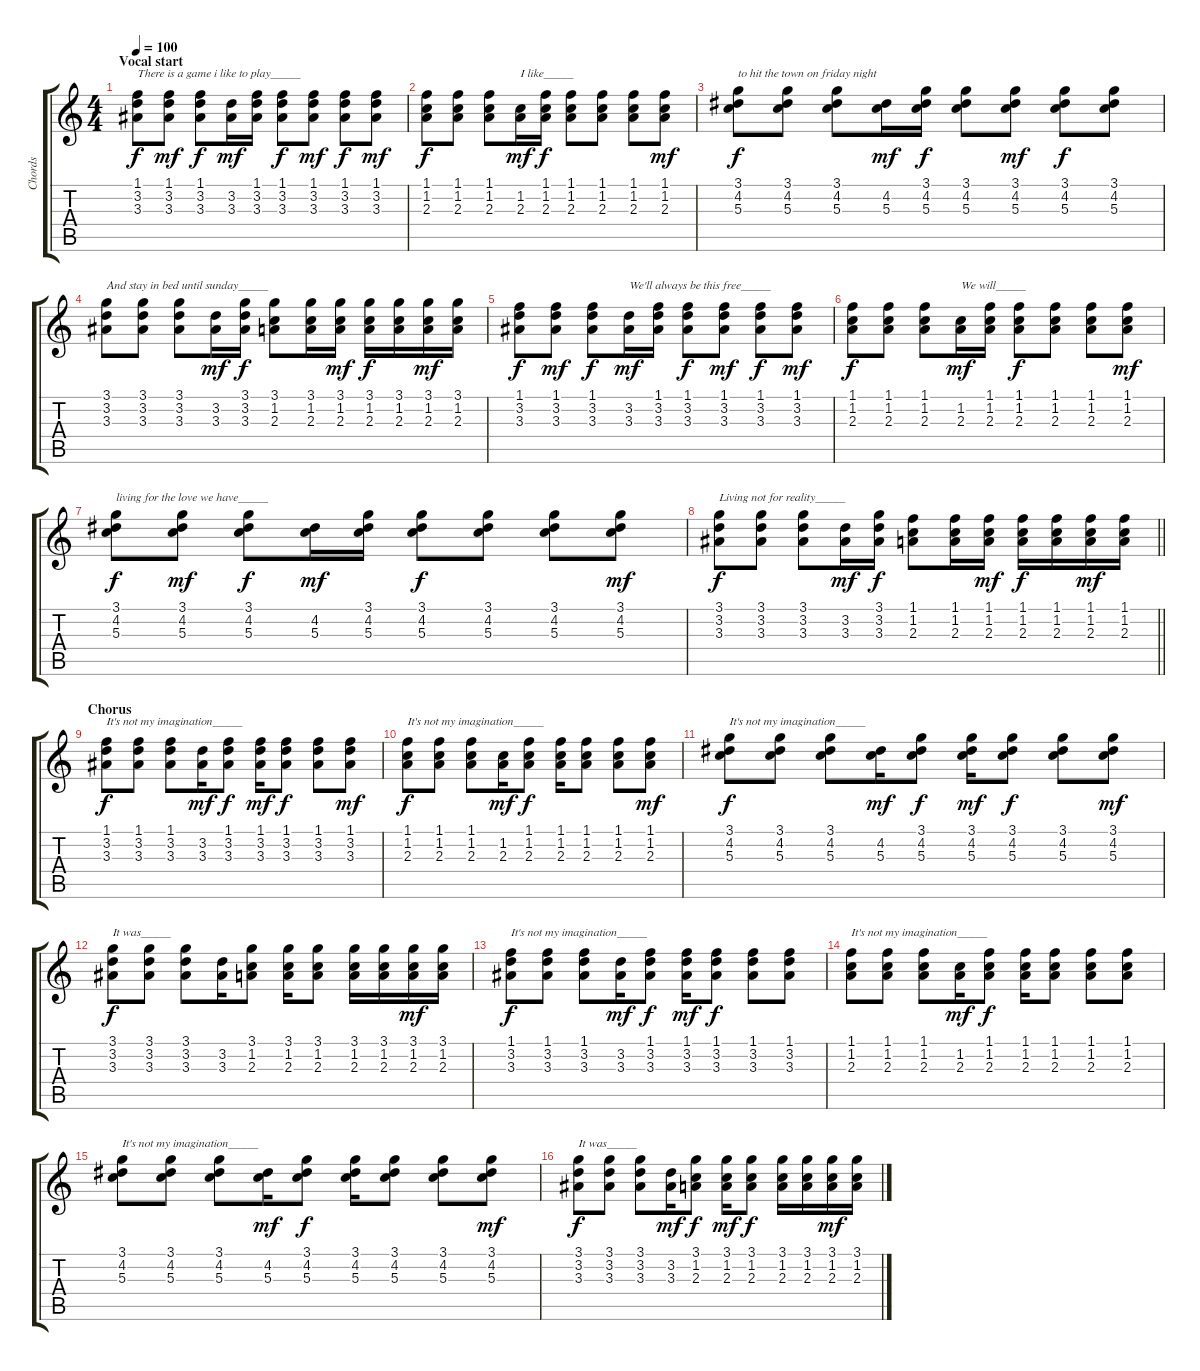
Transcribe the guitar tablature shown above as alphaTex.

\track ("Chords" "Chords") {instrument acousticguitarsteel}
\staff {score tabs}
\tuning (E4 B3 G3 D3 A2 E2) {hide}
\ts (4 4)
\section ("" "Vocal start")
\tempo 100
\clef g2
\ks c
(1.1 3.2 3.3).8{txt "There is a game i like to play_____" dy f} (1.1 3.2 3.3).8{dy mf} (1.1 3.2 3.3).8{dy f} (3.2 3.3).16{dy mf} (1.1 3.2 3.3).16 (1.1 3.2 3.3).8{dy f} (1.1 3.2 3.3).8{dy mf} (1.1 3.2 3.3).8{dy f} (1.1 3.2 3.3).8{dy mf} |
(1.1 1.2 2.3).8{dy f} (1.1 1.2 2.3).8 (1.1 1.2 2.3).8 (1.2 2.3).16{txt "I like_____" dy mf} (1.1 1.2 2.3).16{dy f} (1.1 1.2 2.3).8 (1.1 1.2 2.3).8 (1.1 1.2 2.3).8 (1.1 1.2 2.3).8{dy mf} |
(3.1 4.2 5.3).8{txt "to hit the town on friday night" dy f} (3.1 4.2 5.3).8 (3.1 4.2 5.3).8 (4.2 5.3).16{dy mf} (3.1 4.2 5.3).16{dy f} (3.1 4.2 5.3).8 (3.1 4.2 5.3).8{dy mf} (3.1 4.2 5.3).8{dy f} (3.1 4.2 5.3).8 |
(3.1 3.2 3.3).8{txt "And stay in bed until sunday_____"} (3.1 3.2 3.3).8 (3.1 3.2 3.3).8 (3.2 3.3).16{dy mf} (3.1 3.2 3.3).16{dy f} (3.1 1.2 2.3).8 (3.1 1.2 2.3).16 (3.1 1.2 2.3).16{dy mf} (3.1 1.2 2.3).16{dy f} (3.1 1.2 2.3).16 (3.1 1.2 2.3).16{dy mf} (3.1 1.2 2.3).16 |
(1.1 3.2 3.3).8{dy f} (1.1 3.2 3.3).8{dy mf} (1.1 3.2 3.3).8{dy f} (3.2 3.3).16{txt "We'll always be this free_____" dy mf} (1.1 3.2 3.3).16 (1.1 3.2 3.3).8{dy f} (1.1 3.2 3.3).8{dy mf} (1.1 3.2 3.3).8{dy f} (1.1 3.2 3.3).8{dy mf} |
(1.1 1.2 2.3).8{dy f} (1.1 1.2 2.3).8 (1.1 1.2 2.3).8 (1.2 2.3).16{txt "We will_____" dy mf} (1.1 1.2 2.3).16 (1.1 1.2 2.3).8{dy f} (1.1 1.2 2.3).8 (1.1 1.2 2.3).8 (1.1 1.2 2.3).8{dy mf} |
(3.1 4.2 5.3).8{txt "living for the love we have_____" dy f} (3.1 4.2 5.3).8{dy mf} (3.1 4.2 5.3).8{dy f} (4.2 5.3).16{dy mf} (3.1 4.2 5.3).16 (3.1 4.2 5.3).8{dy f} (3.1 4.2 5.3).8 (3.1 4.2 5.3).8 (3.1 4.2 5.3).8{dy mf} |
\barLineRight lightlight
(3.1 3.2 3.3).8{txt "Living not for reality_____" dy f} (3.1 3.2 3.3).8 (3.1 3.2 3.3).8 (3.2 3.3).16{dy mf} (3.1 3.2 3.3).16{dy f} (1.1 1.2 2.3).8 (1.1 1.2 2.3).16 (1.1 1.2 2.3).16{dy mf} (1.1 1.2 2.3).16{dy f} (1.1 1.2 2.3).16 (1.1 1.2 2.3).16{dy mf} (1.1 1.2 2.3).16 |
\section ("" "Chorus")
(1.1 3.2 3.3).8{txt "It's not my imagination_____" dy f} (1.1 3.2 3.3).8 (1.1 3.2 3.3).8 (3.2 3.3).16{dy mf} (1.1 3.2 3.3).8{dy f} (1.1 3.2 3.3).16{dy mf} (1.1 3.2 3.3).8{dy f} (1.1 3.2 3.3).8 (1.1 3.2 3.3).8{dy mf} |
(1.1 1.2 2.3).8{txt "It's not my imagination_____" dy f} (1.1 1.2 2.3).8 (1.1 1.2 2.3).8 (1.2 2.3).16{dy mf} (1.1 1.2 2.3).8{dy f} (1.1 1.2 2.3).16 (1.1 1.2 2.3).8 (1.1 1.2 2.3).8 (1.1 1.2 2.3).8{dy mf} |
(3.1 4.2 5.3).8{txt "It's not my imagination_____" dy f} (3.1 4.2 5.3).8 (3.1 4.2 5.3).8 (4.2 5.3).16{dy mf} (3.1 4.2 5.3).8{dy f} (3.1 4.2 5.3).16{dy mf} (3.1 4.2 5.3).8{dy f} (3.1 4.2 5.3).8 (3.1 4.2 5.3).8{dy mf} |
(3.1 3.2 3.3).8{txt "It was_____" dy f} (3.1 3.2 3.3).8 (3.1 3.2 3.3).8 (3.2 3.3).16 (3.1 1.2 2.3).8 (3.1 1.2 2.3).16 (3.1 1.2 2.3).8 (3.1 1.2 2.3).16 (3.1 1.2 2.3).16 (3.1 1.2 2.3).16{dy mf} (3.1 1.2 2.3).16 |
(1.1 3.2 3.3).8{txt "It's not my imagination_____" dy f} (1.1 3.2 3.3).8 (1.1 3.2 3.3).8 (3.2 3.3).16{dy mf} (1.1 3.2 3.3).8{dy f} (1.1 3.2 3.3).16{dy mf} (1.1 3.2 3.3).8{dy f} (1.1 3.2 3.3).8 (1.1 3.2 3.3).8 |
(1.1 1.2 2.3).8{txt "It's not my imagination_____"} (1.1 1.2 2.3).8 (1.1 1.2 2.3).8 (1.2 2.3).16{dy mf} (1.1 1.2 2.3).8{dy f} (1.1 1.2 2.3).16 (1.1 1.2 2.3).8 (1.1 1.2 2.3).8 (1.1 1.2 2.3).8 |
(3.1 4.2 5.3).8{txt "It's not my imagination_____"} (3.1 4.2 5.3).8 (3.1 4.2 5.3).8 (4.2 5.3).16{dy mf} (3.1 4.2 5.3).8{dy f} (3.1 4.2 5.3).16 (3.1 4.2 5.3).8 (3.1 4.2 5.3).8 (3.1 4.2 5.3).8{dy mf} |
(3.1 3.2 3.3).8{txt "It was_____" dy f} (3.1 3.2 3.3).8 (3.1 3.2 3.3).8 (3.2 3.3).16{dy mf} (3.1 1.2 2.3).8{dy f} (3.1 1.2 2.3).16{dy mf} (3.1 1.2 2.3).8{dy f} (3.1 1.2 2.3).16 (3.1 1.2 2.3).16 (3.1 1.2 2.3).16{dy mf} (3.1 1.2 2.3).16
